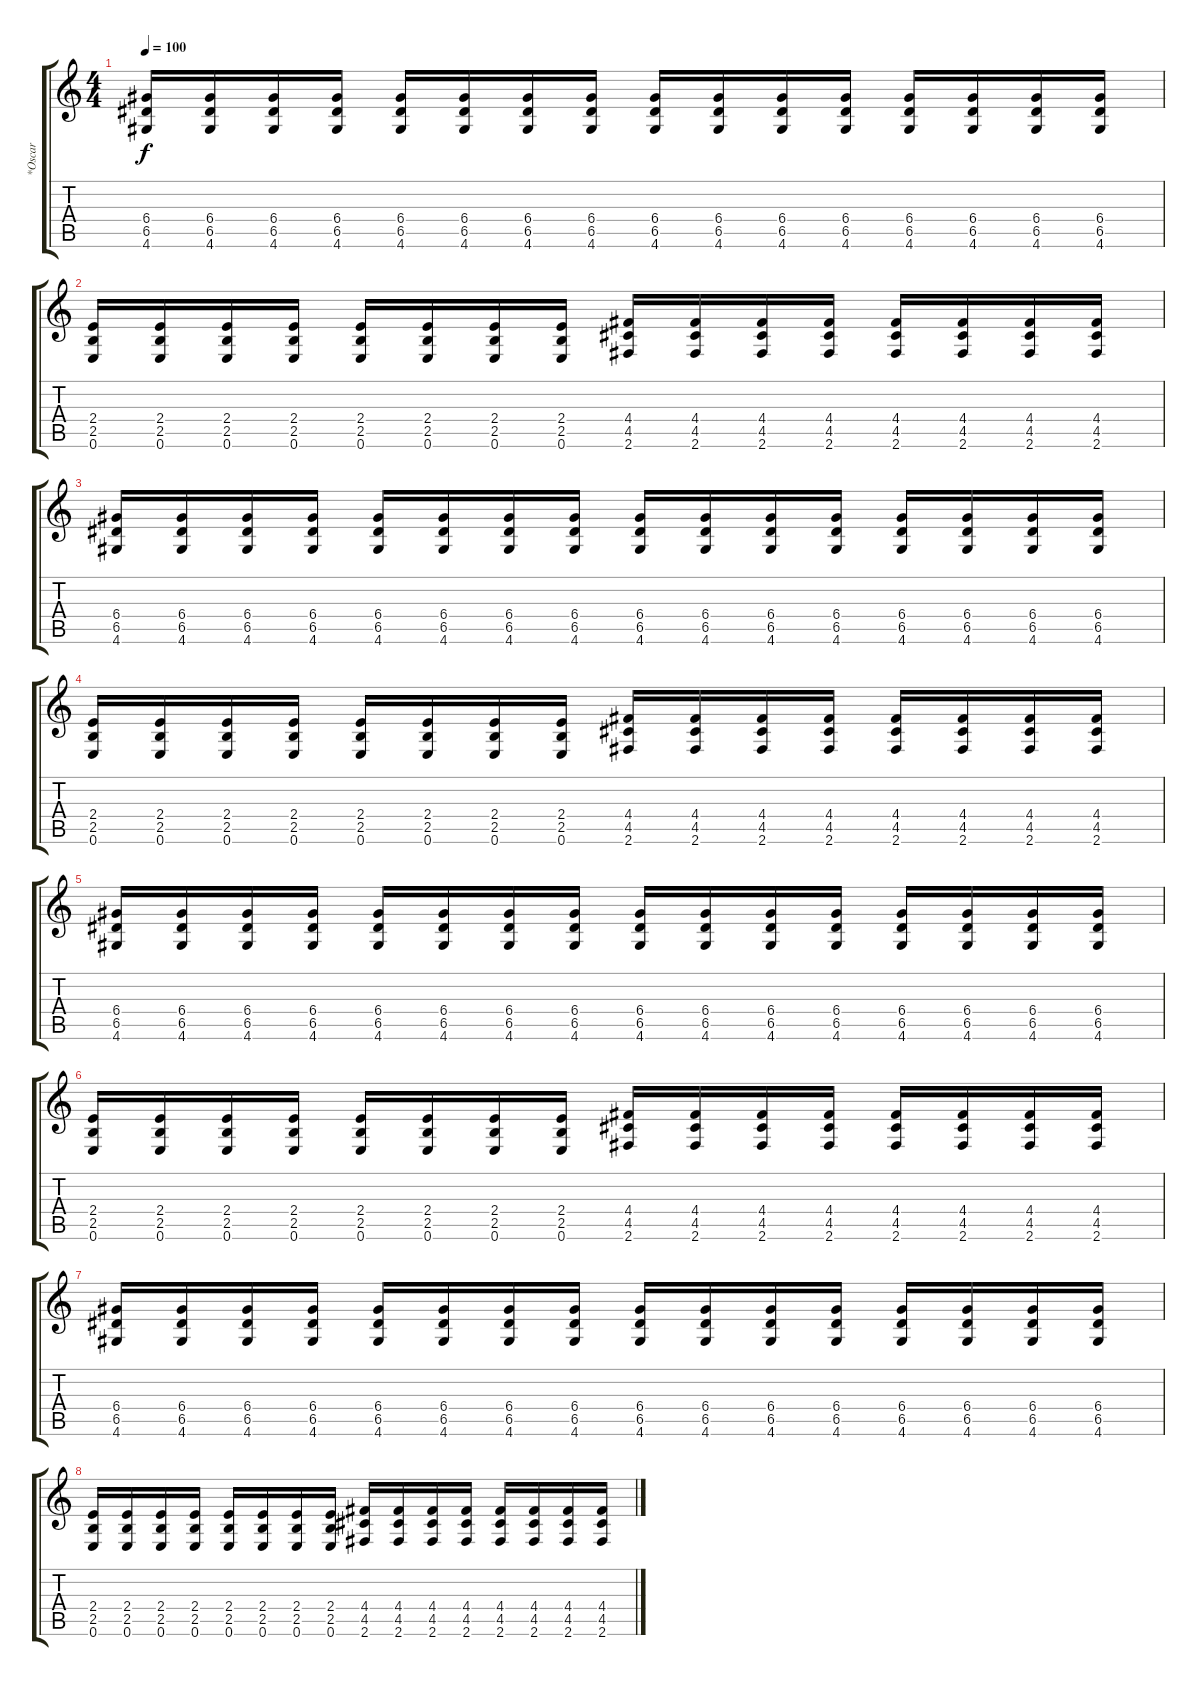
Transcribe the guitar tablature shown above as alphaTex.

\track ("*Oscar" "*Oscar") {instrument distortionguitar}
\staff {score tabs}
\tuning (E4 B3 G3 D3 A2 E2) {hide}
\ts (4 4)
\tempo 100
\clef g2
\ks c
(6.4 6.5 4.6).16{dy f} (6.4 6.5 4.6).16 (6.4 6.5 4.6).16 (6.4 6.5 4.6).16 (6.4 6.5 4.6).16 (6.4 6.5 4.6).16 (6.4 6.5 4.6).16 (6.4 6.5 4.6).16 (6.4 6.5 4.6).16 (6.4 6.5 4.6).16 (6.4 6.5 4.6).16 (6.4 6.5 4.6).16 (6.4 6.5 4.6).16 (6.4 6.5 4.6).16 (6.4 6.5 4.6).16 (6.4 6.5 4.6).16 |
(2.4 2.5 0.6).16 (2.4 2.5 0.6).16 (2.4 2.5 0.6).16 (2.4 2.5 0.6).16 (2.4 2.5 0.6).16 (2.4 2.5 0.6).16 (2.4 2.5 0.6).16 (2.4 2.5 0.6).16 (4.4 4.5 2.6).16 (4.4 4.5 2.6).16 (4.4 4.5 2.6).16 (4.4 4.5 2.6).16 (4.4 4.5 2.6).16 (4.4 4.5 2.6).16 (4.4 4.5 2.6).16 (4.4 4.5 2.6).16 |
(6.4 6.5 4.6).16 (6.4 6.5 4.6).16 (6.4 6.5 4.6).16 (6.4 6.5 4.6).16 (6.4 6.5 4.6).16 (6.4 6.5 4.6).16 (6.4 6.5 4.6).16 (6.4 6.5 4.6).16 (6.4 6.5 4.6).16 (6.4 6.5 4.6).16 (6.4 6.5 4.6).16 (6.4 6.5 4.6).16 (6.4 6.5 4.6).16 (6.4 6.5 4.6).16 (6.4 6.5 4.6).16 (6.4 6.5 4.6).16 |
(2.4 2.5 0.6).16 (2.4 2.5 0.6).16 (2.4 2.5 0.6).16 (2.4 2.5 0.6).16 (2.4 2.5 0.6).16 (2.4 2.5 0.6).16 (2.4 2.5 0.6).16 (2.4 2.5 0.6).16 (4.4 4.5 2.6).16 (4.4 4.5 2.6).16 (4.4 4.5 2.6).16 (4.4 4.5 2.6).16 (4.4 4.5 2.6).16 (4.4 4.5 2.6).16 (4.4 4.5 2.6).16 (4.4 4.5 2.6).16 |
(6.4 6.5 4.6).16 (6.4 6.5 4.6).16 (6.4 6.5 4.6).16 (6.4 6.5 4.6).16 (6.4 6.5 4.6).16 (6.4 6.5 4.6).16 (6.4 6.5 4.6).16 (6.4 6.5 4.6).16 (6.4 6.5 4.6).16 (6.4 6.5 4.6).16 (6.4 6.5 4.6).16 (6.4 6.5 4.6).16 (6.4 6.5 4.6).16 (6.4 6.5 4.6).16 (6.4 6.5 4.6).16 (6.4 6.5 4.6).16 |
(2.4 2.5 0.6).16 (2.4 2.5 0.6).16 (2.4 2.5 0.6).16 (2.4 2.5 0.6).16 (2.4 2.5 0.6).16 (2.4 2.5 0.6).16 (2.4 2.5 0.6).16 (2.4 2.5 0.6).16 (4.4 4.5 2.6).16 (4.4 4.5 2.6).16 (4.4 4.5 2.6).16 (4.4 4.5 2.6).16 (4.4 4.5 2.6).16 (4.4 4.5 2.6).16 (4.4 4.5 2.6).16 (4.4 4.5 2.6).16 |
(6.4 6.5 4.6).16 (6.4 6.5 4.6).16 (6.4 6.5 4.6).16 (6.4 6.5 4.6).16 (6.4 6.5 4.6).16 (6.4 6.5 4.6).16 (6.4 6.5 4.6).16 (6.4 6.5 4.6).16 (6.4 6.5 4.6).16 (6.4 6.5 4.6).16 (6.4 6.5 4.6).16 (6.4 6.5 4.6).16 (6.4 6.5 4.6).16 (6.4 6.5 4.6).16 (6.4 6.5 4.6).16 (6.4 6.5 4.6).16 |
(2.4 2.5 0.6).16 (2.4 2.5 0.6).16 (2.4 2.5 0.6).16 (2.4 2.5 0.6).16 (2.4 2.5 0.6).16 (2.4 2.5 0.6).16 (2.4 2.5 0.6).16 (2.4 2.5 0.6).16 (4.4 4.5 2.6).16 (4.4 4.5 2.6).16 (4.4 4.5 2.6).16 (4.4 4.5 2.6).16 (4.4 4.5 2.6).16 (4.4 4.5 2.6).16 (4.4 4.5 2.6).16 (4.4 4.5 2.6).16
